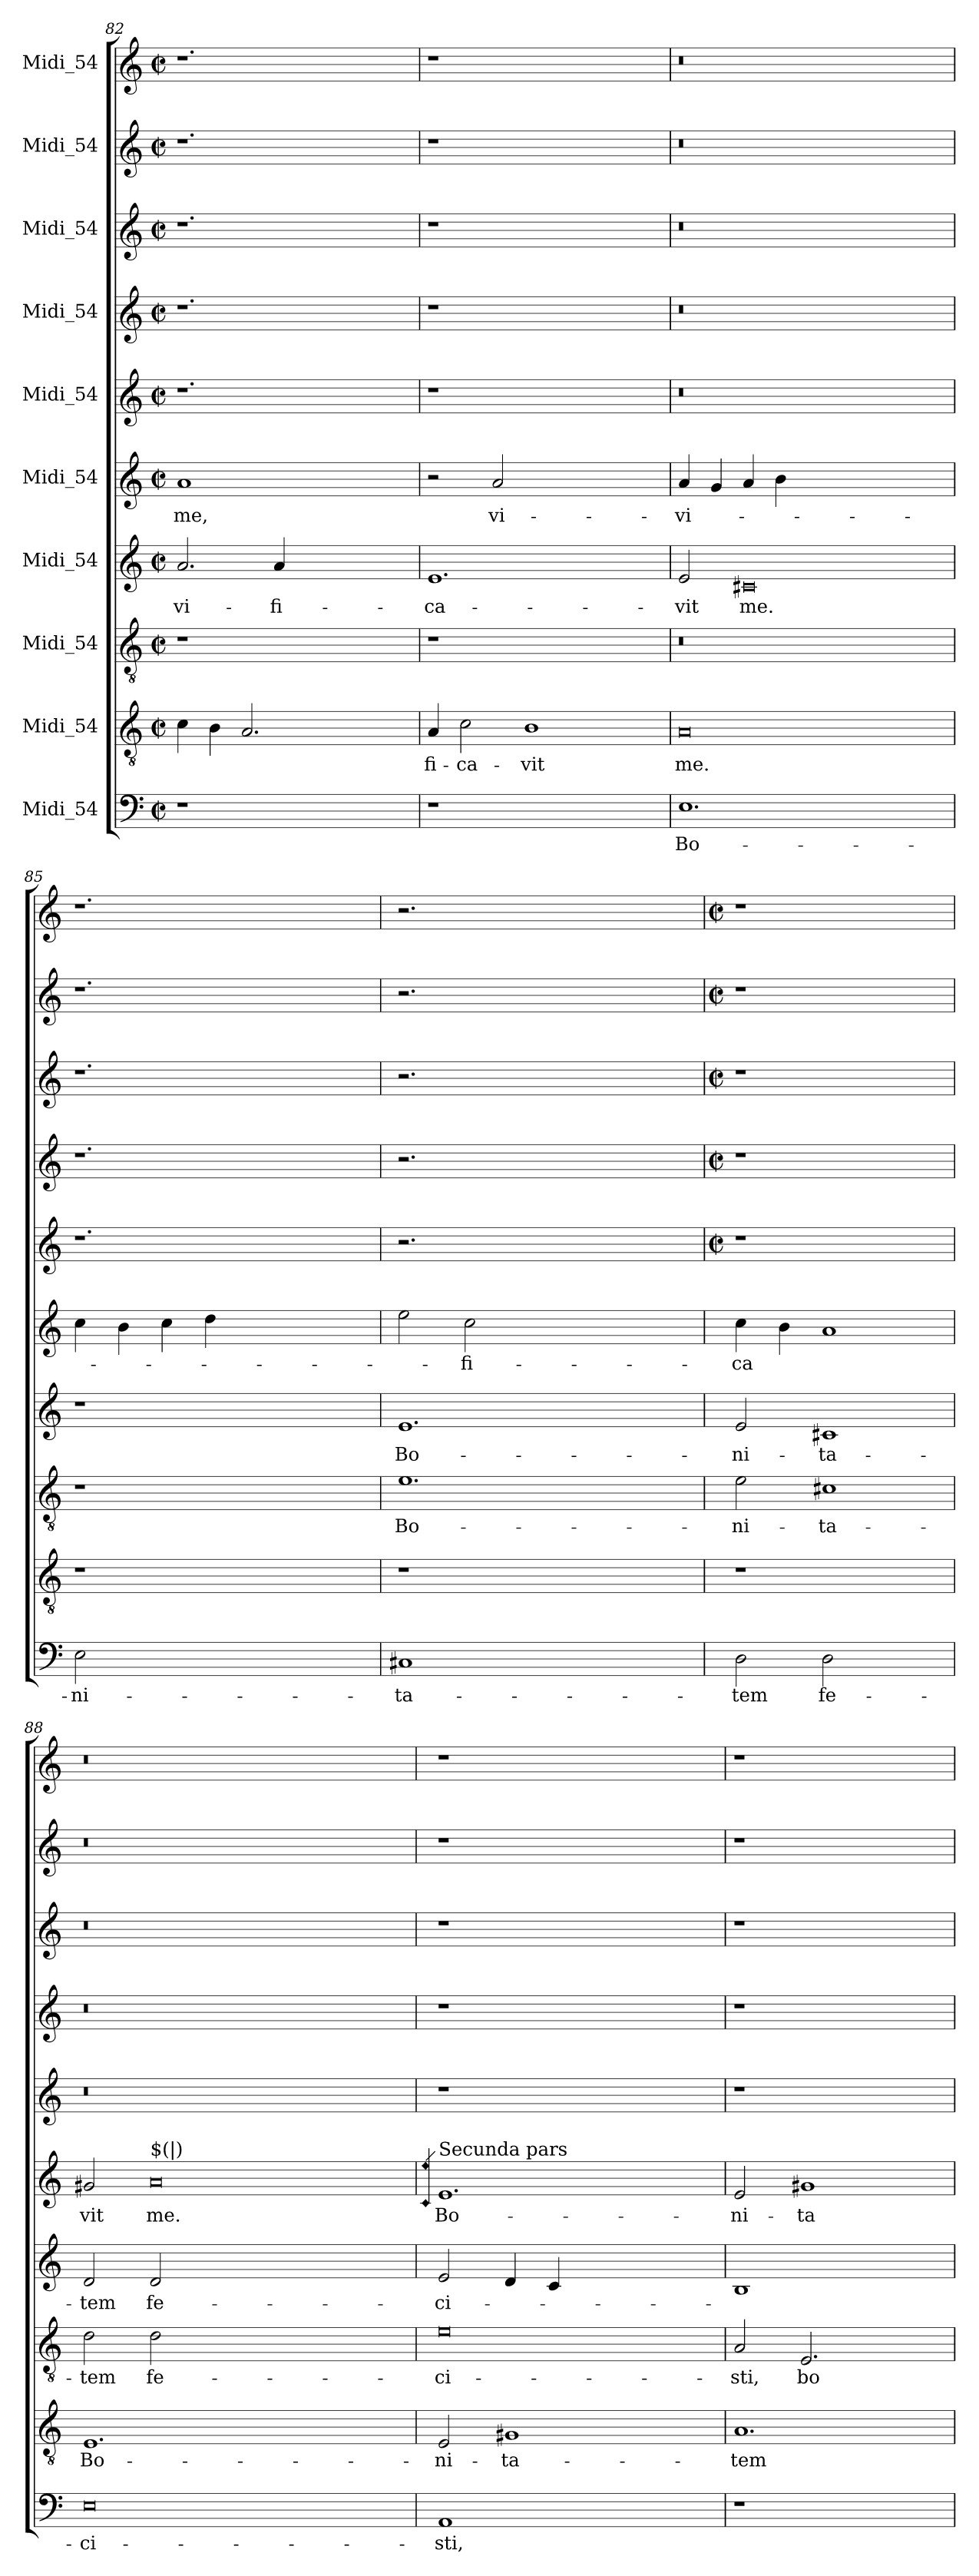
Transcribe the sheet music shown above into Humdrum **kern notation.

**kern	**text	**kern	**text	**kern	**text	**kern	**text	**kern	**text	**kern	**kern	**kern	**kern	**kern
*part10	*part10	*part9	*part9	*part8	*part8	*part7	*part7	*part6	*part6	*part5	*part4	*part3	*part2	*part1
*staff10	*staff10	*staff9	*staff9	*staff8	*staff8	*staff7	*staff7	*staff6	*staff6	*staff5	*staff4	*staff3	*staff2	*staff1
*I"Midi_54	*	*I"Midi_54	*	*I"Midi_54	*	*I"Midi_54	*	*I"Midi_54	*	*I"Midi_54	*I"Midi_54	*I"Midi_54	*I"Midi_54	*I"Midi_54
*clefF4	*	*clefGv2	*	*clefGv2	*	*clefG2	*	*clefG2	*	*clefG2	*clefG2	*clefG2	*clefG2	*clefG2
*k[]	*	*k[]	*	*k[]	*	*k[]	*	*k[]	*	*k[]	*k[]	*k[]	*k[]	*k[]
*M2/2	*	*M2/2	*	*M2/2	*	*M2/2	*	*M2/2	*	*M2/2	*M2/2	*M2/2	*M2/2	*M2/2
*met(c|)	*	*met(c|)	*	*met(c|)	*	*met(c|)	*	*met(c|)	*	*met(c|)	*met(c|)	*met(c|)	*met(c|)	*met(c|)
=82	=82	=82	=82	=82	=82	=82	=82	=82	=82	=82	=82	=82	=82	=82
!	!	!	!	!	!	!	!LO:LY:b	!	!LO:LY:b	!	!	!	!	!
1r	.	4c\	.	1r	.	2.a/	-vi-	1a	me,	1.r	1.r	1.r	1.r	1.r
.	.	4B\	.	.	.	.	.	.	.	.	.	.	.	.
.	.	2.A/	.	.	.	.	.	.	.	.	.	.	.	.
!	!	!	!	!	!	!	!LO:LY:b	!	!	!	!	!	!	!
.	.	.	.	.	.	4a/	-fi-	.	.	.	.	.	.	.
1ryy	.	.	.	1ryy	.	1ryy	.	1ryy	.	.	.	.	.	.
.	.	2.ryy	.	.	.	.	.	.	.	.	.	.	.	.
.	.	.	.	.	.	.	.	.	.	2ryy	2ryy	2ryy	2ryy	2ryy
!!LO:PB:g=z
=83	=83	=83	=83	=83	=83	=83	=83	=83	=83	=83	=83	=83	=83	=83
!	!	!	!LO:LY:b	!	!	!	!LO:LY:b	!	!	!	!	!	!	!
1r	.	4A/	fi-	1r	.	1.e	-ca-	2r	.	1r	1r	1r	1r	1r
!	!	!	!LO:LY:b	!	!	!	!	!	!	!	!	!	!	!
.	.	2c\	-ca-	.	.	.	.	.	.	.	.	.	.	.
!	!	!	!	!	!	!	!	!	!LO:LY:b	!	!	!	!	!
.	.	.	.	.	.	.	.	2a/	vi-	.	.	.	.	.
!	!	!	!LO:LY:b	!	!	!	!	!	!	!	!	!	!	!
.	.	1B	-vit	.	.	.	.	.	.	.	.	.	.	.
1ryy	.	.	.	1ryy	.	.	.	1ryy	.	1ryy	1ryy	1ryy	1ryy	1ryy
.	.	.	.	.	.	2ryy	.	.	.	.	.	.	.	.
.	.	4ryy	.	.	.	.	.	.	.	.	.	.	.	.
=84	=84	=84	=84	=84	=84	=84	=84	=84	=84	=84	=84	=84	=84	=84
!	!LO:LY:b	!	!LO:LY:b	!	!	!	!LO:LY:b	!	!LO:LY:b	!	!	!	!	!
1.E	Bo-	0A	me.	0r	.	2e/	-vit	4a/	-vi-	0r	0r	0r	0r	0r
.	.	.	.	.	.	.	.	4g/	.	.	.	.	.	.
!	!	!	!	!	!	!	!LO:LY:b	!	!	!	!	!	!	!
.	.	.	.	.	.	0c#X	me.	4a/	.	.	.	.	.	.
.	.	.	.	.	.	.	.	4b\	.	.	.	.	.	.
.	.	.	.	.	.	.	.	1.ryy	.	.	.	.	.	.
1ryy	.	.	.	.	.	.	.	.	.	.	.	.	.	.
.	.	2ryy	.	2ryy	.	.	.	.	.	2ryy	2ryy	2ryy	2ryy	2ryy
!!LO:PB:g=z
=85	=85	=85	=85	=85	=85	=85	=85	=85	=85	=85	=85	=85	=85	=85
!	!LO:LY:b	!	!	!	!	!	!	!	!	!	!	!	!	!
2E\	-ni-	1r	.	1r	.	1r	.	4cc\	.	1.r	1.r	1.r	1.r	1.r
.	.	.	.	.	.	.	.	4b\	.	.	.	.	.	.
1.ryy	.	.	.	.	.	.	.	4cc\	.	.	.	.	.	.
.	.	.	.	.	.	.	.	4dd\	.	.	.	.	.	.
.	.	1ryy	.	1ryy	.	1ryy	.	1ryy	.	.	.	.	.	.
.	.	.	.	.	.	.	.	.	.	2ryy	2ryy	2ryy	2ryy	2ryy
!!LO:PB:g=z
=86	=86	=86	=86	=86	=86	=86	=86	=86	=86	=86	=86	=86	=86	=86
!	!LO:LY:b	!	!	!	!LO:LY:b	!	!LO:LY:b	!	!	!	!	!	!	!
1C#X	-ta-	1r	.	1.e	Bo-	1.e	Bo-	2ee\	.	2.r	2.r	2.r	2.r	2.r
!	!	!	!	!	!	!	!	!	!LO:LY:b	!	!	!	!	!
.	.	.	.	.	.	.	.	2cc\	-fi-	.	.	.	.	.
.	.	.	.	.	.	.	.	.	.	1ryy	1ryy	1ryy	1ryy	1ryy
1ryy	.	1ryy	.	.	.	.	.	1ryy	.	.	.	.	.	.
.	.	.	.	2ryy	.	2ryy	.	.	.	.	.	.	.	.
.	.	.	.	.	.	.	.	.	.	4ryy	4ryy	4ryy	4ryy	4ryy
!!LO:PB:g=z
=87	=87	=87	=87	=87	=87	=87	=87	=87	=87	=87	=87	=87	=87	=87
*	*	*	*	*	*	*	*	*	*	*M2/2	*M2/2	*M2/2	*M2/2	*M2/2
*	*	*	*	*	*	*	*	*	*	*met(c|)	*met(c|)	*met(c|)	*met(c|)	*met(c|)
!	!LO:LY:b	!	!	!	!LO:LY:b	!	!LO:LY:b	!	!LO:LY:b	!	!	!	!	!
2D\	-tem	1r	.	2e\	-ni-	2e/	-ni-	4cc\	-ca	1r	1r	1r	1r	1r
.	.	.	.	.	.	.	.	4b\	.	.	.	.	.	.
!	!LO:LY:b	!	!	!	!LO:LY:b	!	!LO:LY:b	!	!	!	!	!	!	!
2D\	fe-	.	.	1c#X	-ta-	1c#X	-ta-	1a	.	.	.	.	.	.
2ryy	.	2ryy	.	.	.	.	.	.	.	2ryy	2ryy	2ryy	2ryy	2ryy
=88	=88	=88	=88	=88	=88	=88	=88	=88	=88	=88	=88	=88	=88	=88
!	!LO:LY:b	!	!LO:LY:b	!	!LO:LY:b	!	!LO:LY:b	!	!LO:LY:b	!	!	!	!	!
0E	-ci-	1.E	Bo-	2d\	-tem	2d/	-tem	2g#X/	vit	0r	0r	0r	0r	0r
!	!	!	!	!	!	!	!	!LO:TX:a:t=$(|)	!	!	!	!	!	!
!	!	!	!	!	!LO:LY:b	!	!LO:LY:b	!	!LO:LY:b	!	!	!	!	!
.	.	.	.	2d\	fe-	2d/	fe-	0a	me.	.	.	.	.	.
.	.	.	.	1.ryy	.	1.ryy	.	.	.	.	.	.	.	.
.	.	1ryy	.	.	.	.	.	.	.	.	.	.	.	.
2ryy	.	.	.	.	.	.	.	.	.	2ryy	2ryy	2ryy	2ryy	2ryy
!!LO:PB:g=z
=89	=89	=89	=89	=89	=89	=89	=89	=89	=89	=89	=89	=89	=89	=89
!	!	!	!	!	!	!	!	!LO:N:n=1:head=diamond	!	!	!	!	!	!
!	!	!	!	!	!	!	!	!LO:N:n=2:head=diamond	!	!	!	!	!	!
.	.	.	.	.	.	.	.	4qc/ 4qee/	.	.	.	.	.	.
!	!	!	!	!	!	!	!	!LO:TX:a:t=Secunda pars	!	!	!	!	!	!
!	!LO:LY:b	!	!LO:LY:b	!	!LO:LY:b	!	!LO:LY:b	!	!LO:LY:b	!	!	!	!	!
1AA	-sti,	2E/	-ni-	0e	-ci-	2e/	-ci-	1.e	Bo-	1r	1r	1r	1r	1r
!	!	!	!LO:LY:b	!	!	!	!	!	!	!	!	!	!	!
.	.	1G#X	-ta-	.	.	4d/	.	.	.	.	.	.	.	.
.	.	.	.	.	.	4c/	.	.	.	.	.	.	.	.
1ryy	.	.	.	.	.	1ryy	.	.	.	1ryy	1ryy	1ryy	1ryy	1ryy
.	.	2ryy	.	.	.	.	.	2ryy	.	.	.	.	.	.
!!LO:PB:g=z
=90	=90	=90	=90	=90	=90	=90	=90	=90	=90	=90	=90	=90	=90	=90
!	!	!	!LO:LY:b	!	!LO:LY:b	!	!	!	!LO:LY:b	!	!	!	!	!
1r	.	1.A	-tem	2A/	-sti,	1B	.	2e/	-ni-	1r	1r	1r	1r	1r
!	!	!	!	!	!LO:LY:b	!	!	!	!LO:LY:b	!	!	!	!	!
.	.	.	.	2.E/	bo-	.	.	1g#X	-ta-	.	.	.	.	.
2ryy	.	.	.	.	.	2ryy	.	.	.	2ryy	2ryy	2ryy	2ryy	2ryy
.	.	.	.	4ryy	.	.	.	.	.	.	.	.	.	.
=	=	=	=	=	=	=	=	=	=	=	=	=	=	=
*-	*-	*-	*-	*-	*-	*-	*-	*-	*-	*-	*-	*-	*-	*-
